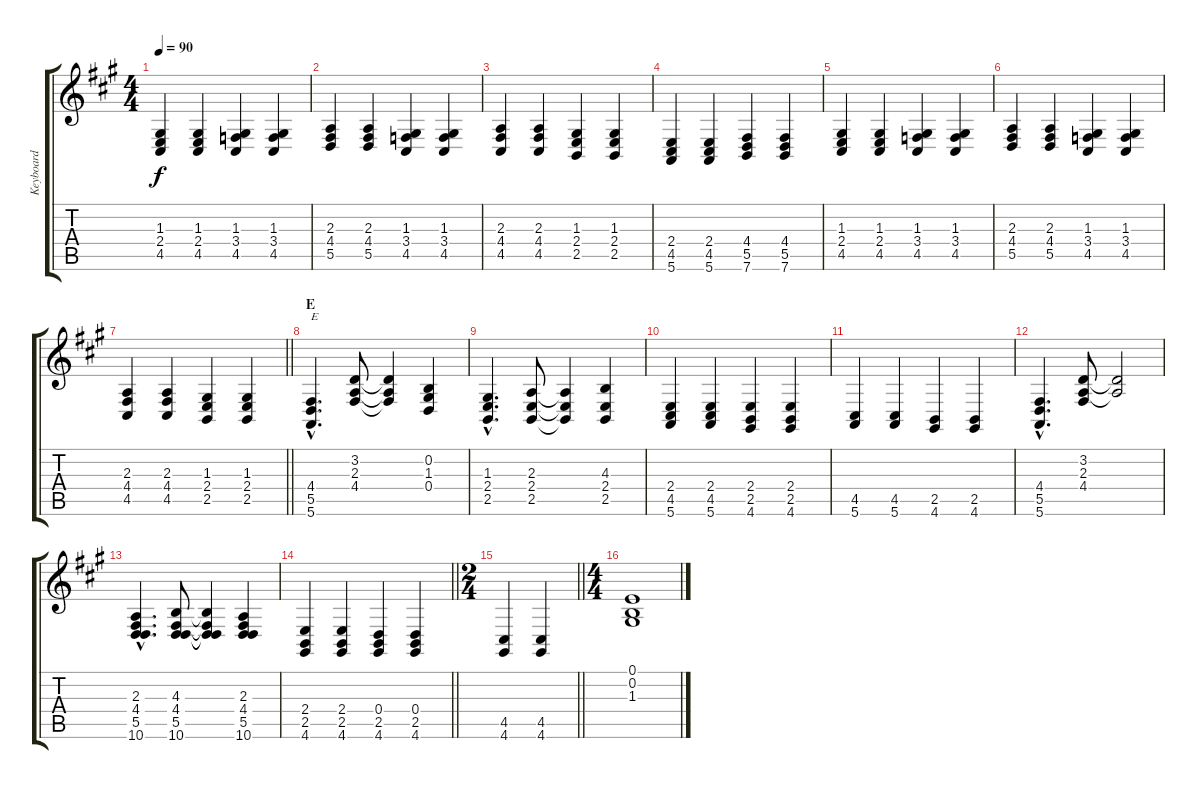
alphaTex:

\track ("Keyboard" "Keyboard") {instrument acousticgrandpiano}
\staff {score tabs}
\tuning (E4 B3 G3 D3 A2 E2) {hide}
\ts (4 4)
\tempo 90
\clef g2
\ks a
(1.3 2.4 4.5).4{dy f} (1.3 2.4 4.5).4 (1.3 3.4 4.5).4 (1.3 3.4 4.5).4 |
(2.3 4.4 5.5).4 (2.3 4.4 5.5).4 (1.3 3.4 4.5).4 (1.3 3.4 4.5).4 |
(2.3 4.4 4.5).4 (2.3 4.4 4.5).4 (1.3 2.4 2.5).4 (1.3 2.4 2.5).4 |
(2.4 4.5 5.6).4 (2.4 4.5 5.6).4 (4.4 5.5 7.6).4 (4.4 5.5 7.6).4 |
(1.3 2.4 4.5).4 (1.3 2.4 4.5).4 (1.3 3.4 4.5).4 (1.3 3.4 4.5).4 |
(2.3 4.4 5.5).4 (2.3 4.4 5.5).4 (1.3 3.4 4.5).4 (1.3 3.4 4.5).4 |
\barLineRight lightlight
(2.3 4.4 4.5).4 (2.3 4.4 4.5).4 (1.3 2.4 2.5).4 (1.3 2.4 2.5).4 |
\section ("" "E")
(4.4{hac} 5.5{hac} 5.6{hac}).4{d txt "E"} (3.2 2.3 4.4).8 (3.2{t} 2.3{t} 4.4{t}).4 (0.2 1.3 0.4).4 |
(1.3{hac} 2.4{hac} 2.5{hac}).4{d} (2.3 2.4 2.5).8 (2.3{t} 2.4{t} 2.5{t}).4 (4.3 2.4 2.5).4 |
(2.4 4.5 5.6).4 (2.4 4.5 5.6).4 (2.4 2.5 4.6).4 (2.4 2.5 4.6).4 |
(4.5 5.6).4 (4.5 5.6).4 (2.5 4.6).4 (2.5 4.6).4 |
(4.4{hac} 5.5{hac} 5.6{hac}).4{d} (3.2 2.3 4.4).8 (3.2{t} 2.3{t}).2 |
(2.3{hac} 4.4{hac} 5.5{hac} 10.6{hac}).4{d} (4.3 4.4 5.5 10.6).8 (4.3{t} 4.4{t} 5.5{t} 10.6{t}).4 (2.3 4.4 5.5 10.6).4 |
\barLineRight lightlight
(2.4 2.5 4.6).4 (2.4 2.5 4.6).4 (0.4 2.5 4.6).4 (0.4 2.5 4.6).4 |
\ts (2 4)
\barLineRight lightlight
(4.5 4.6).4 (4.5 4.6).4 |
\ts (4 4)
(0.1 0.2 1.3).1
